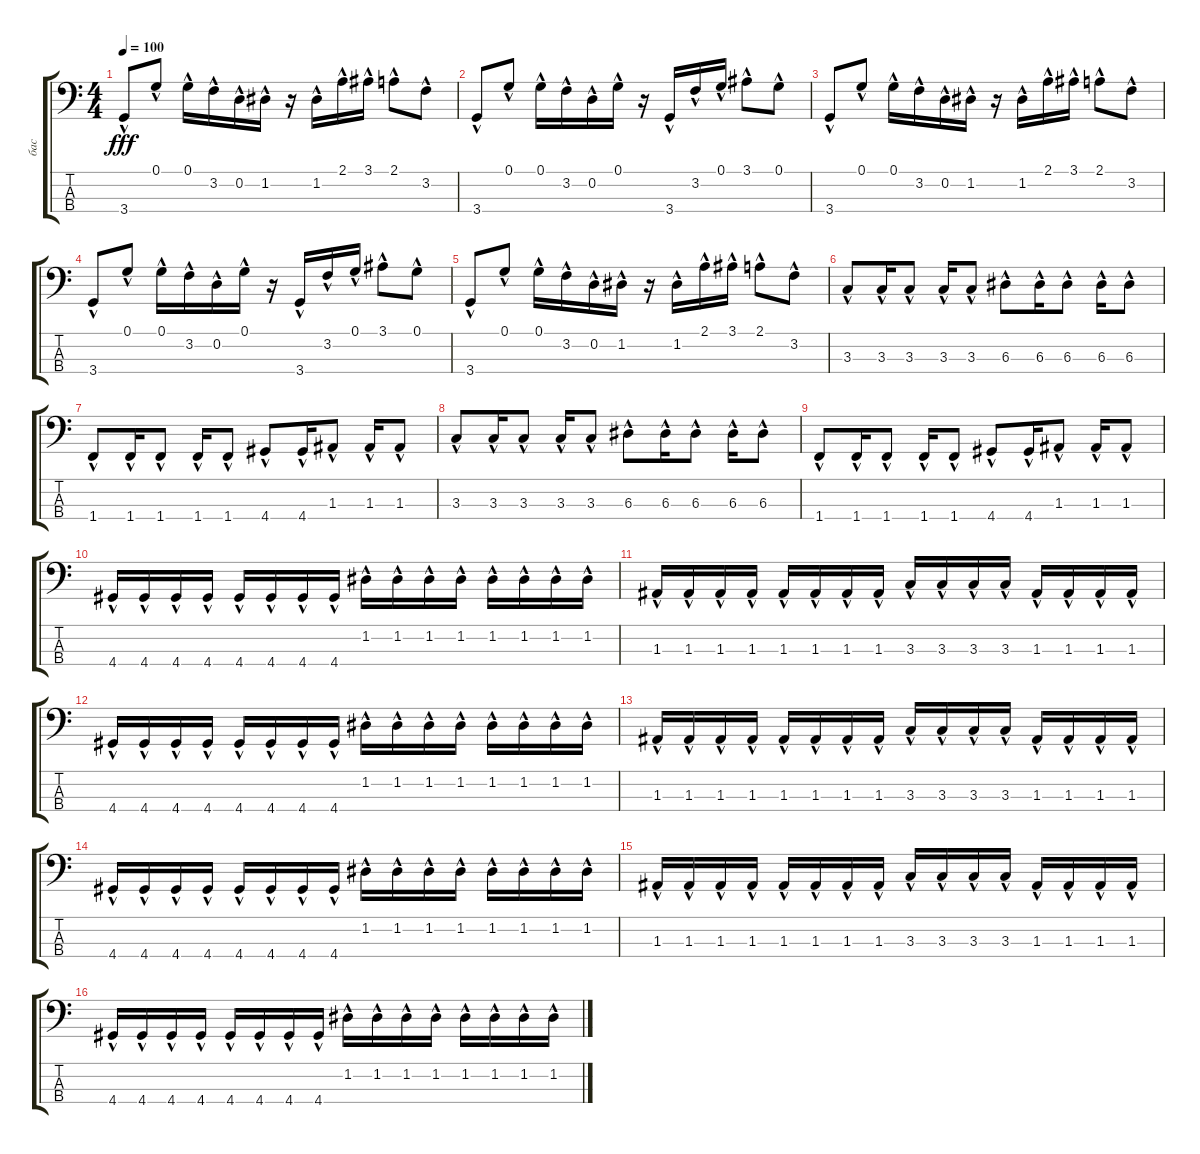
\track ("бас" "бас") {instrument electricbassfinger}
\staff {score tabs}
\tuning (G2 D2 A1 E1) {hide}
\ts (4 4)
\tempo 100
\clef f4
\ks c
3.4{hac}.8{dy fff} 0.1{hac}.8 0.1{hac}.16 3.2{hac}.16 0.2{hac}.16 1.2{hac}.16 r.16 1.2{hac}.16 2.1{hac}.16 3.1{hac}.16 2.1{hac}.8 3.2{hac}.8 |
3.4{hac}.8 0.1{hac}.8 0.1{hac}.16 3.2{hac}.16 0.2{hac}.16 0.1{hac}.16 r.16 3.4{hac}.16 3.2{hac}.16 0.1{hac}.16 3.1{hac}.8 0.1{hac}.8 |
3.4{hac}.8 0.1{hac}.8 0.1{hac}.16 3.2{hac}.16 0.2{hac}.16 1.2{hac}.16 r.16 1.2{hac}.16 2.1{hac}.16 3.1{hac}.16 2.1{hac}.8 3.2{hac}.8 |
3.4{hac}.8 0.1{hac}.8 0.1{hac}.16 3.2{hac}.16 0.2{hac}.16 0.1{hac}.16 r.16 3.4{hac}.16 3.2{hac}.16 0.1{hac}.16 3.1{hac}.8 0.1{hac}.8 |
3.4{hac}.8 0.1{hac}.8 0.1{hac}.16 3.2{hac}.16 0.2{hac}.16 1.2{hac}.16 r.16 1.2{hac}.16 2.1{hac}.16 3.1{hac}.16 2.1{hac}.8 3.2{hac}.8 |
3.3{hac}.8 3.3{hac}.16 3.3{hac}.8 3.3{hac}.16 3.3{hac}.8 6.3{hac}.8 6.3{hac}.16 6.3{hac}.8 6.3{hac}.16 6.3{hac}.8 |
1.4{hac}.8 1.4{hac}.16 1.4{hac}.8 1.4{hac}.16 1.4{hac}.8 4.4{hac}.8 4.4{hac}.16 1.3{hac}.8 1.3{hac}.16 1.3{hac}.8 |
3.3{hac}.8 3.3{hac}.16 3.3{hac}.8 3.3{hac}.16 3.3{hac}.8 6.3{hac}.8 6.3{hac}.16 6.3{hac}.8 6.3{hac}.16 6.3{hac}.8 |
1.4{hac}.8 1.4{hac}.16 1.4{hac}.8 1.4{hac}.16 1.4{hac}.8 4.4{hac}.8 4.4{hac}.16 1.3{hac}.8 1.3{hac}.16 1.3{hac}.8 |
4.4{hac}.16 4.4{hac}.16 4.4{hac}.16 4.4{hac}.16 4.4{hac}.16 4.4{hac}.16 4.4{hac}.16 4.4{hac}.16 1.2{hac}.16 1.2{hac}.16 1.2{hac}.16 1.2{hac}.16 1.2{hac}.16 1.2{hac}.16 1.2{hac}.16 1.2{hac}.16 |
1.3{hac}.16 1.3{hac}.16 1.3{hac}.16 1.3{hac}.16 1.3{hac}.16 1.3{hac}.16 1.3{hac}.16 1.3{hac}.16 3.3{hac}.16 3.3{hac}.16 3.3{hac}.16 3.3{hac}.16 1.3{hac}.16 1.3{hac}.16 1.3{hac}.16 1.3{hac}.16 |
4.4{hac}.16 4.4{hac}.16 4.4{hac}.16 4.4{hac}.16 4.4{hac}.16 4.4{hac}.16 4.4{hac}.16 4.4{hac}.16 1.2{hac}.16 1.2{hac}.16 1.2{hac}.16 1.2{hac}.16 1.2{hac}.16 1.2{hac}.16 1.2{hac}.16 1.2{hac}.16 |
1.3{hac}.16 1.3{hac}.16 1.3{hac}.16 1.3{hac}.16 1.3{hac}.16 1.3{hac}.16 1.3{hac}.16 1.3{hac}.16 3.3{hac}.16 3.3{hac}.16 3.3{hac}.16 3.3{hac}.16 1.3{hac}.16 1.3{hac}.16 1.3{hac}.16 1.3{hac}.16 |
4.4{hac}.16 4.4{hac}.16 4.4{hac}.16 4.4{hac}.16 4.4{hac}.16 4.4{hac}.16 4.4{hac}.16 4.4{hac}.16 1.2{hac}.16 1.2{hac}.16 1.2{hac}.16 1.2{hac}.16 1.2{hac}.16 1.2{hac}.16 1.2{hac}.16 1.2{hac}.16 |
1.3{hac}.16 1.3{hac}.16 1.3{hac}.16 1.3{hac}.16 1.3{hac}.16 1.3{hac}.16 1.3{hac}.16 1.3{hac}.16 3.3{hac}.16 3.3{hac}.16 3.3{hac}.16 3.3{hac}.16 1.3{hac}.16 1.3{hac}.16 1.3{hac}.16 1.3{hac}.16 |
4.4{hac}.16 4.4{hac}.16 4.4{hac}.16 4.4{hac}.16 4.4{hac}.16 4.4{hac}.16 4.4{hac}.16 4.4{hac}.16 1.2{hac}.16 1.2{hac}.16 1.2{hac}.16 1.2{hac}.16 1.2{hac}.16 1.2{hac}.16 1.2{hac}.16 1.2{hac}.16
